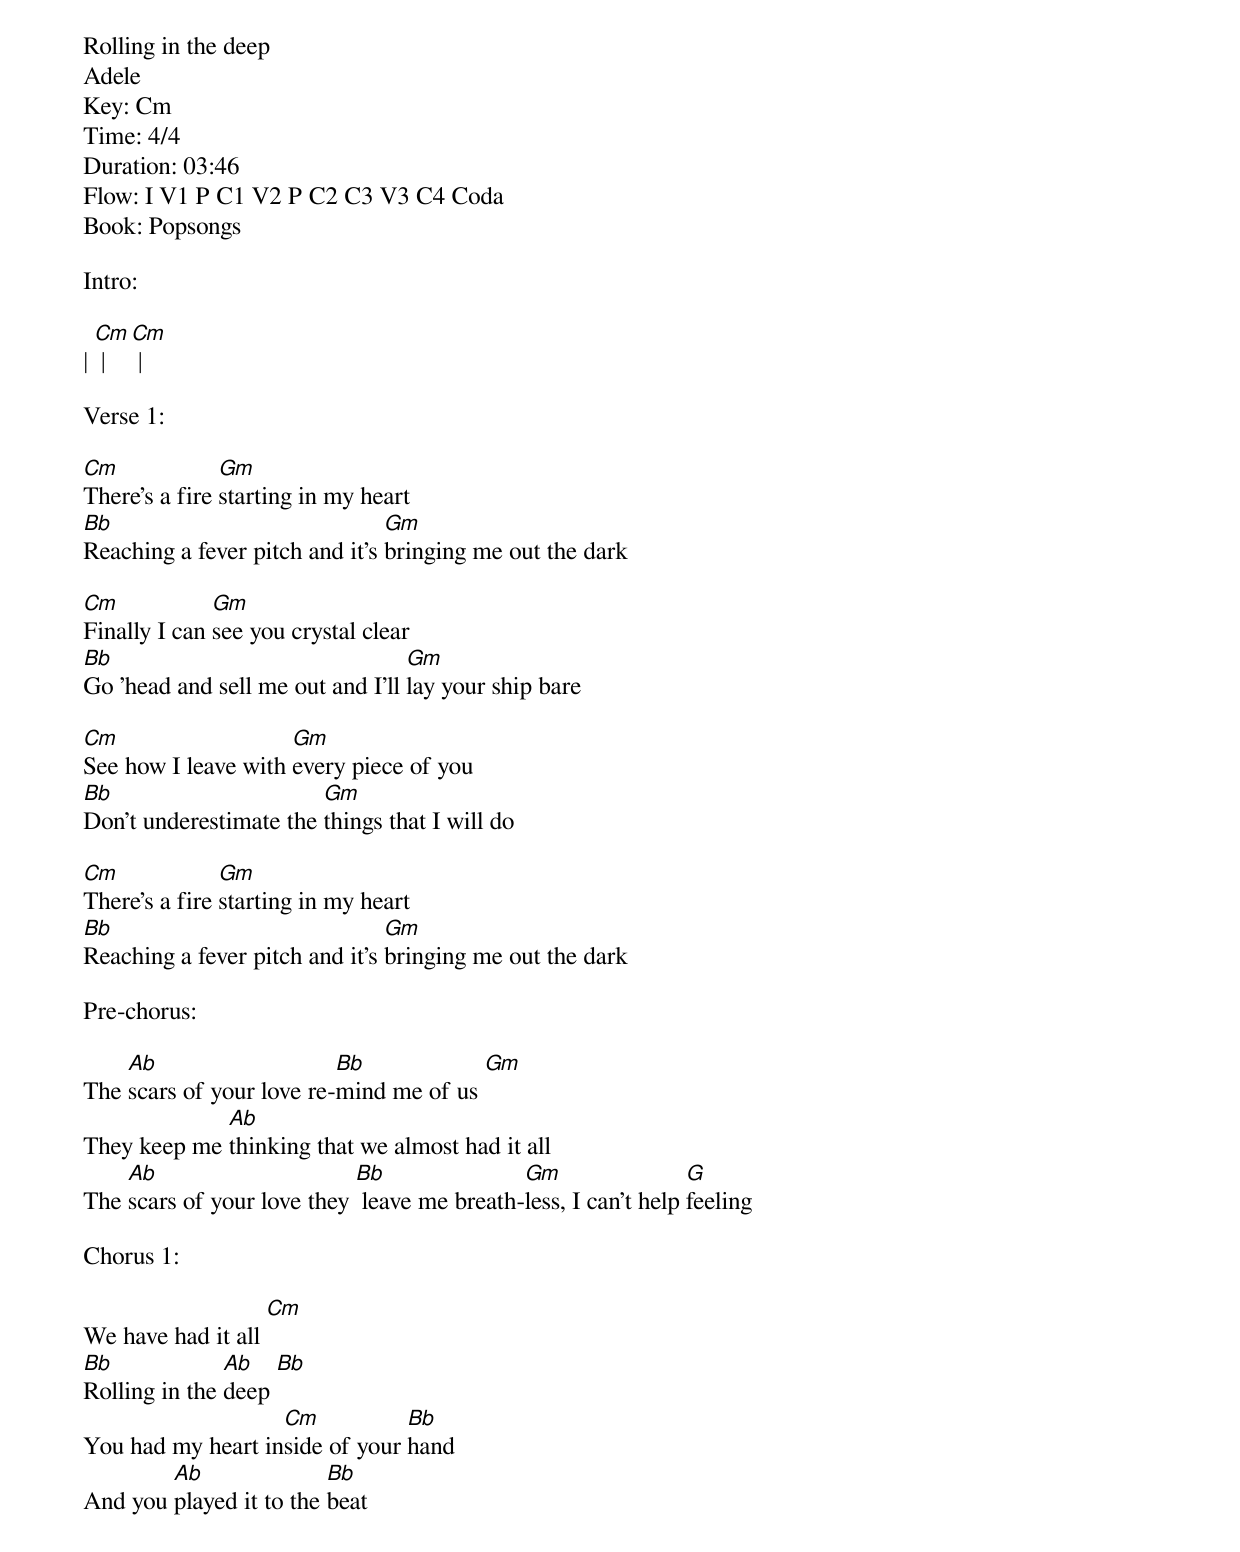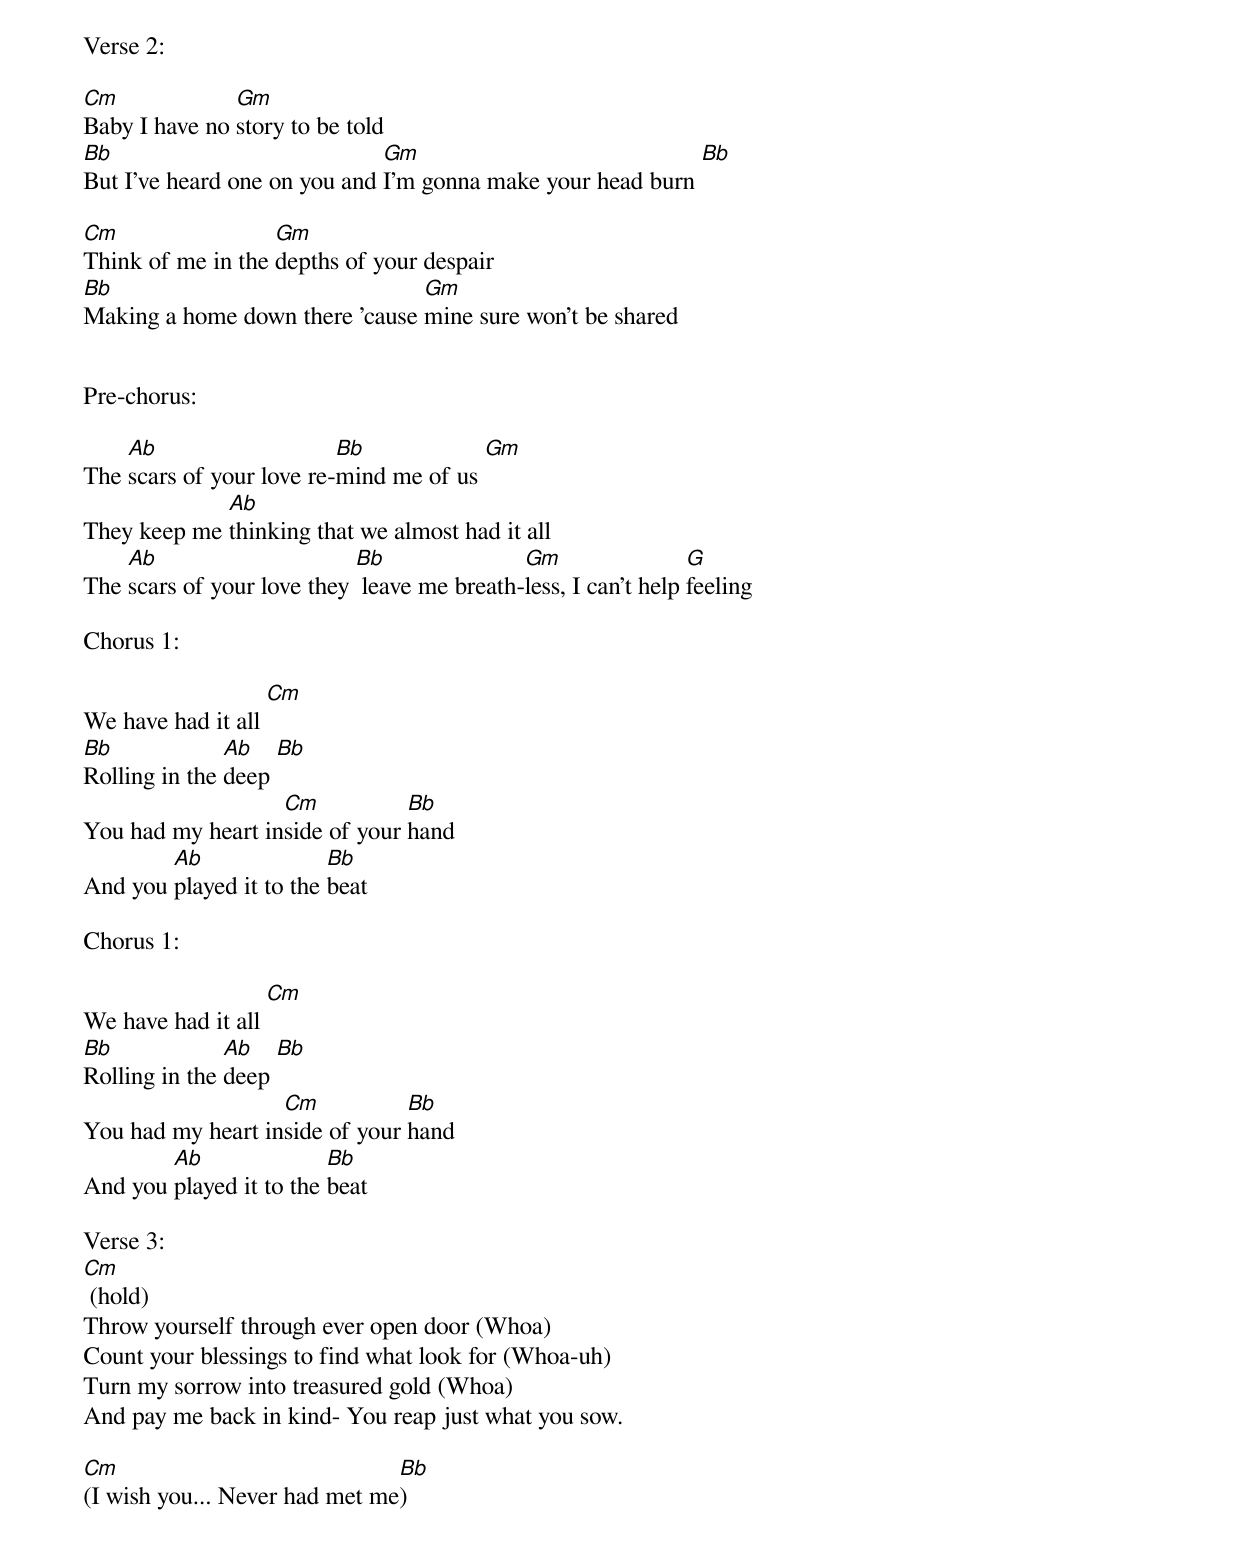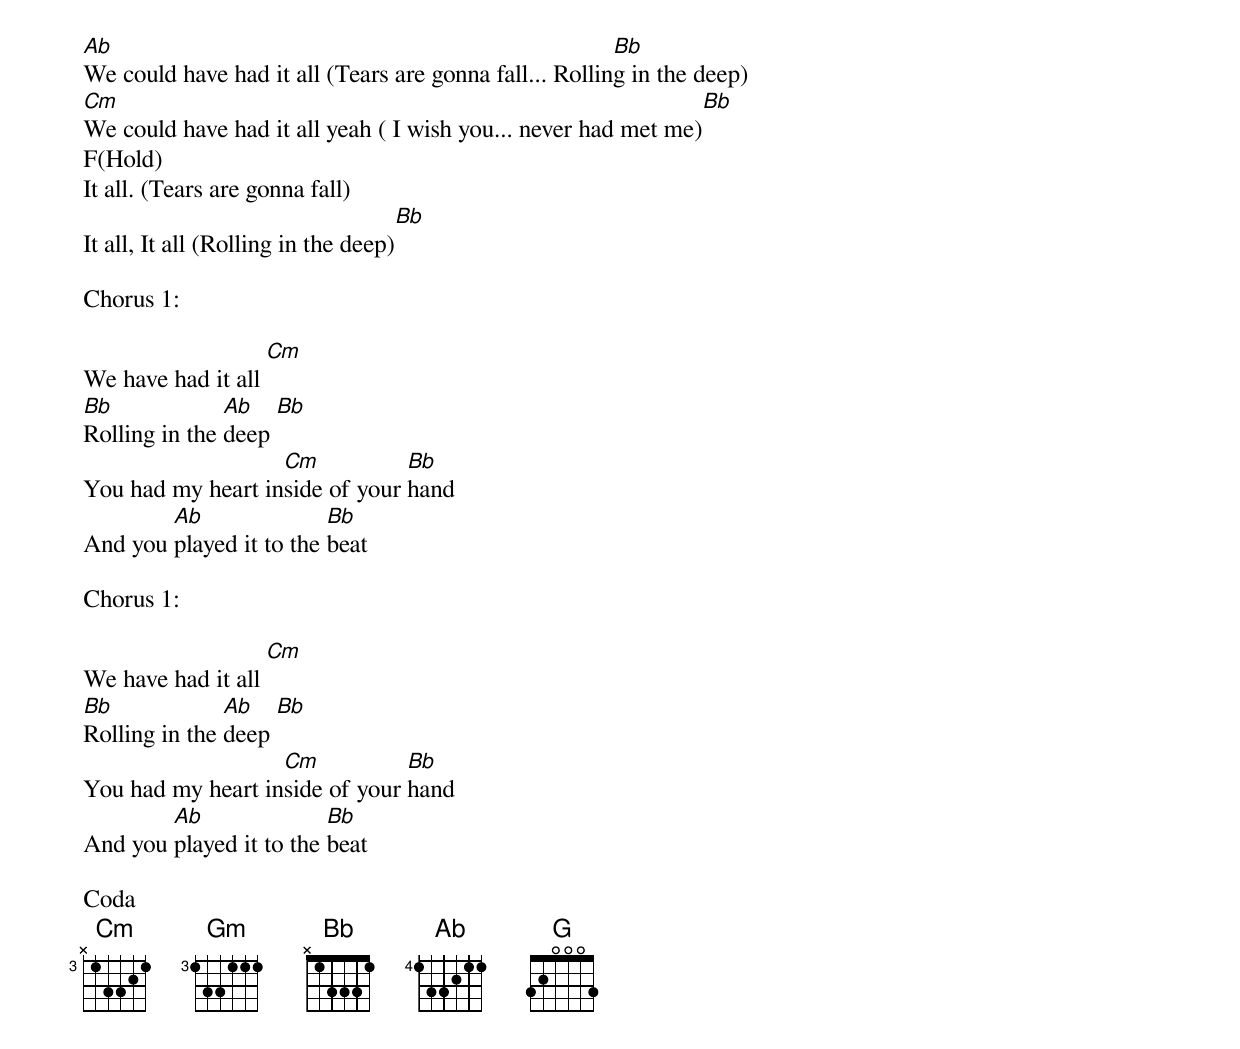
Rolling in the deep
Adele
Key: Cm
Time: 4/4
Duration: 03:46
Flow: I V1 P C1 V2 P C2 C3 V3 C4 Coda
Book: Popsongs

Intro:

| [Cm] | [Cm] |

Verse 1:

[Cm]There's a fire [Gm]starting in my heart
[Bb]Reaching a fever pitch and it's [Gm]bringing me out the dark

[Cm]Finally I can [Gm]see you crystal clear
[Bb]Go 'head and sell me out and I'll [Gm]lay your ship bare

[Cm]See how I leave with [Gm]every piece of you
[Bb]Don't underestimate the [Gm]things that I will do

[Cm]There's a fire [Gm]starting in my heart
[Bb]Reaching a fever pitch and it's [Gm]bringing me out the dark

Pre-chorus:

The [Ab]scars of your love re-[Bb]mind me of us [Gm]
They keep me [Ab]thinking that we almost had it all
The [Ab]scars of your love they [Bb] leave me breath-[Gm]less, I can't help [G]feeling

Chorus 1:

We have had it all [Cm]
[Bb]Rolling in the [Ab]deep [Bb]
You had my heart in[Cm]side of your [Bb]hand
And you [Ab]played it to the [Bb]beat

Verse 2:

[Cm]Baby I have no [Gm]story to be told
[Bb]But I've heard one on you and [Gm]I'm gonna make your head burn [Bb]

[Cm]Think of me in the [Gm]depths of your despair
[Bb]Making a home down there 'cause [Gm]mine sure won't be shared


Pre-chorus:

The [Ab]scars of your love re-[Bb]mind me of us [Gm]
They keep me [Ab]thinking that we almost had it all
The [Ab]scars of your love they [Bb] leave me breath-[Gm]less, I can't help [G]feeling

Chorus 1:

We have had it all [Cm]
[Bb]Rolling in the [Ab]deep [Bb]
You had my heart in[Cm]side of your [Bb]hand
And you [Ab]played it to the [Bb]beat

Chorus 1:

We have had it all [Cm]
[Bb]Rolling in the [Ab]deep [Bb]
You had my heart in[Cm]side of your [Bb]hand
And you [Ab]played it to the [Bb]beat

Verse 3:
[Cm] (hold)
Throw yourself through ever open door (Whoa)
Count your blessings to find what look for (Whoa-uh)
Turn my sorrow into treasured gold (Whoa)
And pay me back in kind- You reap just what you sow.

[Cm](I wish you... Never had met me[Bb])
[Ab]We could have had it all (Tears are gonna fall... Rollin[Bb]g in the deep)
[Cm]We could have had it all yeah ( I wish you... never had met me)[Bb]
F(Hold)
It all. (Tears are gonna fall)
It all, It all (Rolling in the deep)[Bb]

Chorus 1:

We have had it all [Cm]
[Bb]Rolling in the [Ab]deep [Bb]
You had my heart in[Cm]side of your [Bb]hand
And you [Ab]played it to the [Bb]beat

Chorus 1:

We have had it all [Cm]
[Bb]Rolling in the [Ab]deep [Bb]
You had my heart in[Cm]side of your [Bb]hand
And you [Ab]played it to the [Bb]beat

Coda
